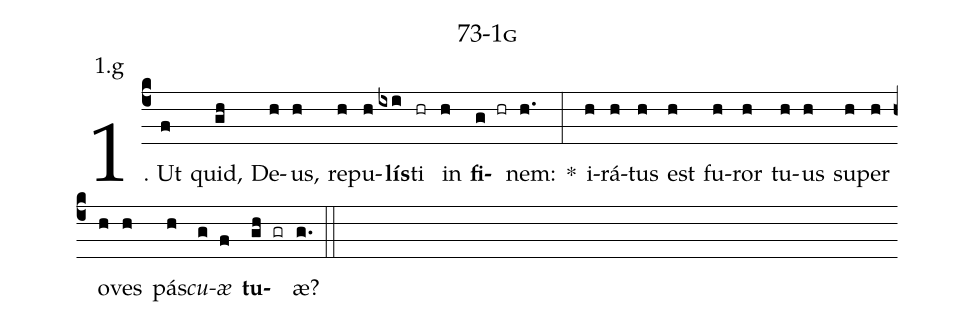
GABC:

name: 73-1g;
annotation: 1.g;
%%
(c4)1. Ut(f) quid,(gh) De(h)us,(h) re(h)pu(h)<b>lís</b>(ixi)ti(hr) in(h) <b>fi</b>(g hr)nem:(h.) *(:) i(h)rá(h)tus(h) est(h) fu(h)ror(h) tu(h)us(h) su(h)per(h) o(h)ves(h) pás(h)<i>cu</i>(g)<i>æ</i>(f) <b>tu</b>(gh gr)æ?(g.) (::)
